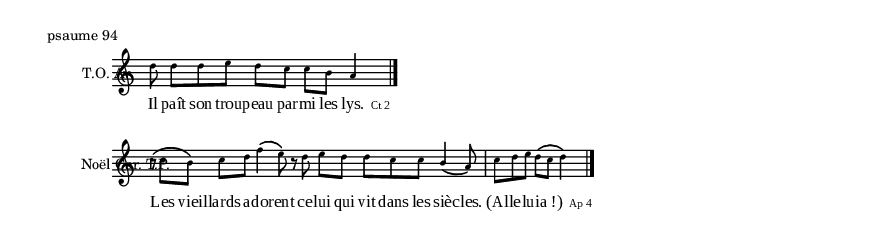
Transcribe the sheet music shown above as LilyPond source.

\version "2.10.0"
 \include "definitions.ly"
 \markup {psaume 94 }


\relative a' { 
	\new Staff {
		\cadenzaOn
		\set Staff.instrumentName = \markup{ \center-align { T.O. Av. } }

		 d8 \times 2/3 { d[ d  e] } d[ c] c[ b] a4

		
		
		\endBar
	}

	\addlyrics {
		Il paît son trou -- peau par -- mi les lys.
		\markup { \citation #"Ct 2" } }
	
	
}
\relative a' { 
	\new Staff {
		\cadenzaOn
		\set Staff.instrumentName = \markup{ \center-align {Noël Car. T.P.} }
		
		\times 2/3 { r8\( c[ b\)] } c[ d] \times 2/3 { f4\(  e8\) } r d e[ d] \times 2/3 { d[ c  c] }
		\stemUp
		\times 2/3 { b4\(   a8\) }
		\stemNeutral
		\barre \times 2/3 { c[ d  e] } d[\( c] d4\)

		
		
		\endBar
	}

	\addlyrics {
		Les viei -- llards a -- do -- rent ce -- lui qui vit dans les siè -- cles. "(Al" -- le -- lu -- "ia !)" _ _ 
		\markup { \citation #"Ap 4" } }
	
	
}

